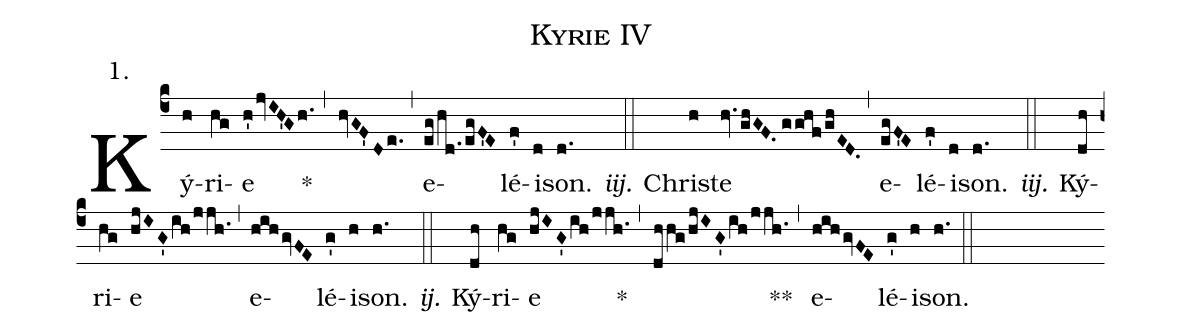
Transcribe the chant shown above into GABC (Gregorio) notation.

name:Kyrie IV;
mode: 1;
annotation: 1.;
%%
(c4) Ký(h)ri(hg)e(h'jvIH'Gh.) *(,) (hvGF'De.) (,) e(eg!/hd.!/egF'E)lé(f')i(d)son.(d.) <i>iij.</i>(::)

Chri(h)ste(hv.ghGF.!//gghf!/ghED.) (,) e(egF'E)lé(f')i(d)son.(d.) <i>iij.</i>(::)

Ký(dh)ri(hg)e(hjIG'ih!/jjh.) (,) e(hihgvFE)lé(g')i(h)son.(h.) <i>ij.</i>(::)

Ký(dh)ri(hg)e(hjIG'ih!/jjh.) *(,) (dhhg!/hjIG'ih!/jjh.) **(,) e(hihgvFE)lé(g')i(h)son.(h.) (::)
